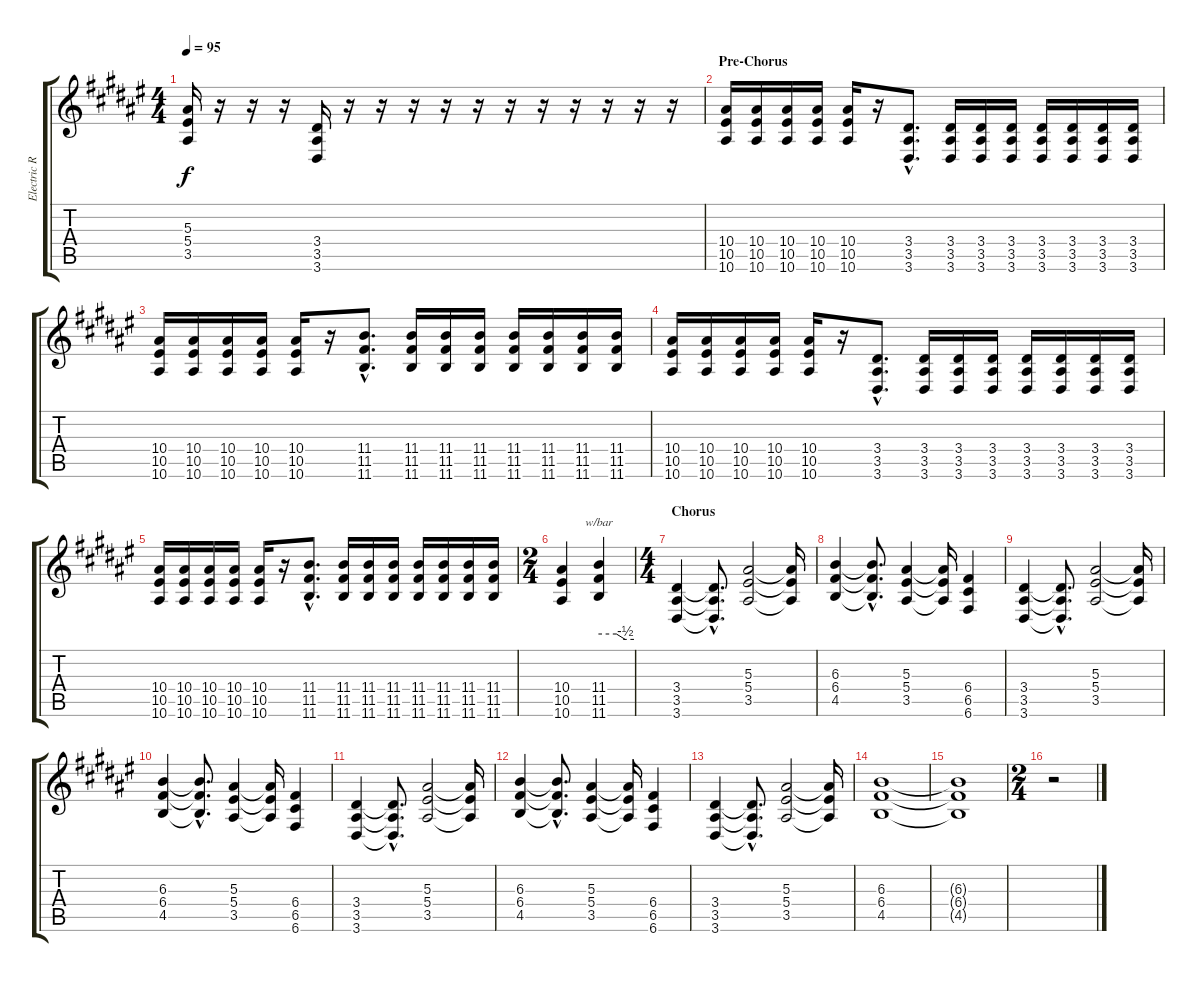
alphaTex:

\track ("Electric Rhythm Guitar 2 (CGCFAD)" "Electric R") {instrument distortionguitar}
\staff {score tabs}
\tuning (D4 A3 F3 C3 G2 C2) {hide}
\ts (4 4)
\tempo 95
\clef g2
\ks d#minor
(5.3 5.4 3.5).16{dy f} r.16 r.16 r.16 (3.4 3.5 3.6).16 r.16 r.16 r.16 r.16 r.16 r.16 r.16 r.16 r.16 r.16 r.16 |
\section ("" "Pre-Chorus")
(10.4 10.5 10.6).16 (10.4 10.5 10.6).16 (10.4 10.5 10.6).16 (10.4 10.5 10.6).16 (10.4 10.5 10.6).16 r.16 (3.4{hac} 3.5{hac} 3.6{hac}).8{d} (3.4 3.5 3.6).16 (3.4 3.5 3.6).16 (3.4 3.5 3.6).16 (3.4 3.5 3.6).16 (3.4 3.5 3.6).16 (3.4 3.5 3.6).16 (3.4 3.5 3.6).16 |
(10.4 10.5 10.6).16 (10.4 10.5 10.6).16 (10.4 10.5 10.6).16 (10.4 10.5 10.6).16 (10.4 10.5 10.6).16 r.16 (11.4{hac} 11.5{hac} 11.6{hac}).8{d} (11.4 11.5 11.6).16 (11.4 11.5 11.6).16 (11.4 11.5 11.6).16 (11.4 11.5 11.6).16 (11.4 11.5 11.6).16 (11.4 11.5 11.6).16 (11.4 11.5 11.6).16 |
(10.4 10.5 10.6).16 (10.4 10.5 10.6).16 (10.4 10.5 10.6).16 (10.4 10.5 10.6).16 (10.4 10.5 10.6).16 r.16 (3.4{hac} 3.5{hac} 3.6{hac}).8{d} (3.4 3.5 3.6).16 (3.4 3.5 3.6).16 (3.4 3.5 3.6).16 (3.4 3.5 3.6).16 (3.4 3.5 3.6).16 (3.4 3.5 3.6).16 (3.4 3.5 3.6).16 |
(10.4 10.5 10.6).16 (10.4 10.5 10.6).16 (10.4 10.5 10.6).16 (10.4 10.5 10.6).16 (10.4 10.5 10.6).16 r.16 (11.4{hac} 11.5{hac} 11.6{hac}).8{d} (11.4 11.5 11.6).16 (11.4 11.5 11.6).16 (11.4 11.5 11.6).16 (11.4 11.5 11.6).16 (11.4 11.5 11.6).16 (11.4 11.5 11.6).16 (11.4 11.5 11.6).16 |
\ts (2 4)
(10.4 10.5 10.6).4 (11.4 11.5 11.6).4{tbe (custom default 0 0 30 0 45 -2 60 -2)} |
\ts (4 4)
\section ("" "Chorus")
(3.4 3.5 3.6).4 (3.4{hac t} 3.5{hac t} 3.6{hac t}).8{d} (5.3 5.4 3.5).2 (5.3{t} 5.4{t} 3.5{t}).16 |
(6.3 6.4 4.5).4 (6.3{hac t} 6.4{hac t} 4.5{hac t}).8{d} (5.3 5.4 3.5).4 (5.3{t} 5.4{t} 3.5{t}).16 (6.4 6.5 6.6).4 |
(3.4 3.5 3.6).4 (3.4{hac t} 3.5{hac t} 3.6{hac t}).8{d} (5.3 5.4 3.5).2 (5.3{t} 5.4{t} 3.5{t}).16 |
(6.3 6.4 4.5).4 (6.3{hac t} 6.4{hac t} 4.5{hac t}).8{d} (5.3 5.4 3.5).4 (5.3{t} 5.4{t} 3.5{t}).16 (6.4 6.5 6.6).4 |
(3.4 3.5 3.6).4 (3.4{hac t} 3.5{hac t} 3.6{hac t}).8{d} (5.3 5.4 3.5).2 (5.3{t} 5.4{t} 3.5{t}).16 |
(6.3 6.4 4.5).4 (6.3{hac t} 6.4{hac t} 4.5{hac t}).8{d} (5.3 5.4 3.5).4 (5.3{t} 5.4{t} 3.5{t}).16 (6.4 6.5 6.6).4 |
(3.4 3.5 3.6).4 (3.4{hac t} 3.5{hac t} 3.6{hac t}).8{d} (5.3 5.4 3.5).2 (5.3{t} 5.4{t} 3.5{t}).16 |
(6.3 6.4 4.5).1 |
(6.3{t} 6.4{t} 4.5{t}).1{volume 0} |
\ts (2 4)
r.2
